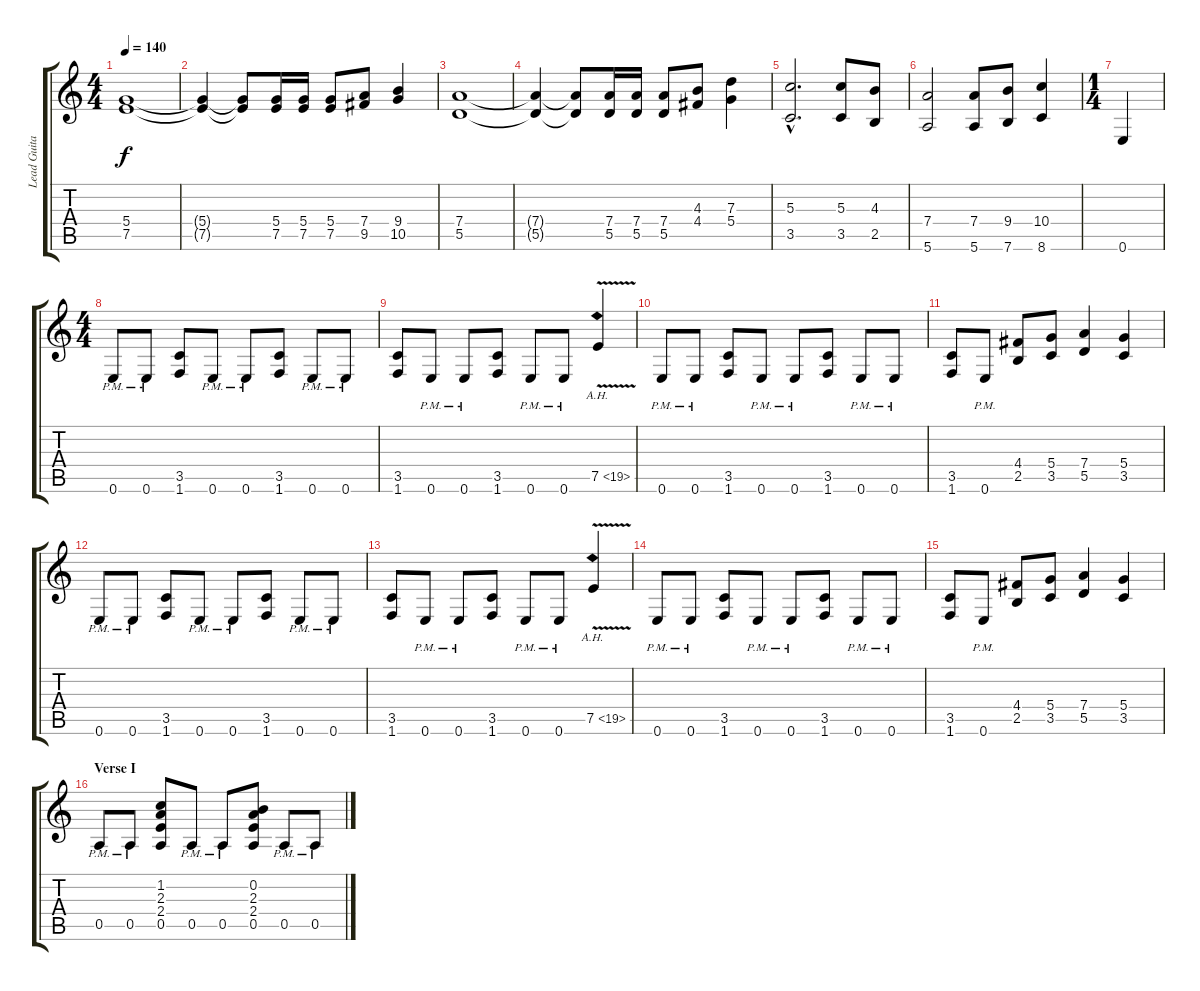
\track ("Lead Guitar" "Lead Guita") {instrument distortionguitar}
\staff {score tabs}
\tuning (E4 B3 G3 D3 A2 E2) {hide}
\ts (4 4)
\tempo 140
\clef g2
\ks c
(5.4 7.5).1{dy f} |
(5.4{t} 7.5{t}).4 (5.4{t} 7.5{t}).8 (5.4 7.5).16 (5.4 7.5).16 (5.4 7.5).8 (7.4 9.5).8 (9.4 10.5).4 |
(7.4 5.5).1 |
(7.4{t} 5.5{t}).4 (7.4{t} 5.5{t}).8 (7.4 5.5).16 (7.4 5.5).16 (7.4 5.5).8 (4.3 4.4).8 (7.3 5.4).4 |
(5.3{hac} 3.5{hac}).2{d} (5.3 3.5).8 (4.3 2.5).8 |
(7.4 5.6).2 (7.4 5.6).8 (9.4 7.6).8 (10.4 8.6).4 |
\ts (1 4)
0.6.4{balance 8} |
\ts (4 4)
0.6{pm}.8 0.6{pm}.8 (3.5 1.6).8 0.6{pm}.8 0.6{pm}.8 (3.5 1.6).8 0.6{pm}.8 0.6{pm}.8 |
(3.5 1.6).8 0.6{pm}.8 0.6{pm}.8 (3.5 1.6).8 0.6{pm}.8 0.6{pm}.8 7.5{ah 12 v}.4 |
0.6{pm}.8 0.6{pm}.8 (3.5 1.6).8 0.6{pm}.8 0.6{pm}.8 (3.5 1.6).8 0.6{pm}.8 0.6{pm}.8 |
(3.5 1.6).8 0.6{pm}.8 (4.4 2.5).8 (5.4 3.5).8 (7.4 5.5).4 (5.4 3.5).4 |
0.6{pm}.8 0.6{pm}.8 (3.5 1.6).8 0.6{pm}.8 0.6{pm}.8 (3.5 1.6).8 0.6{pm}.8 0.6{pm}.8 |
(3.5 1.6).8 0.6{pm}.8 0.6{pm}.8 (3.5 1.6).8 0.6{pm}.8 0.6{pm}.8 7.5{ah 12 v}.4 |
0.6{pm}.8 0.6{pm}.8 (3.5 1.6).8 0.6{pm}.8 0.6{pm}.8 (3.5 1.6).8 0.6{pm}.8 0.6{pm}.8 |
(3.5 1.6).8 0.6{pm}.8 (4.4 2.5).8 (5.4 3.5).8 (7.4 5.5).4 (5.4 3.5).4 |
\section ("" "Verse I")
0.5{pm}.8 0.5{pm}.8 (1.2 2.3 2.4 0.5).8 0.5{pm}.8 0.5{pm}.8 (0.2 2.3 2.4 0.5).8 0.5{pm}.8 0.5{pm}.8
